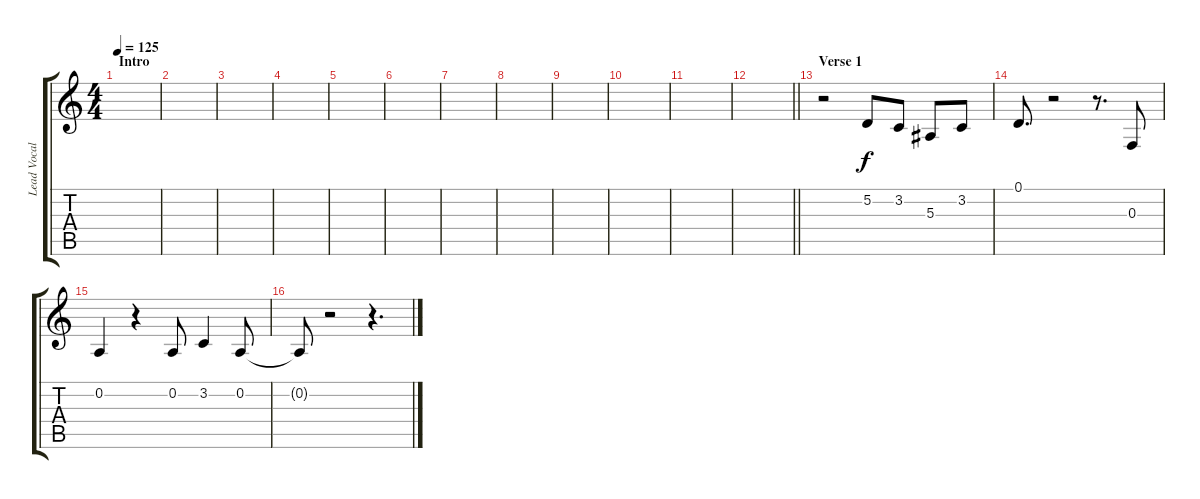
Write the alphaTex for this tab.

\track ("Lead Vocals" "Lead Vocal") {instrument lead2sawtooth}
\staff {score tabs}
\tuning (D4 A3 F3 C3 G2 D2) {hide}
\ts (4 4)
\section ("" "Intro")
\tempo 125
\clef g2
\ks c
|
|
|
|
|
|
|
|
|
|
|
\barLineRight lightlight
|
\section ("" "Verse 1")
r.2 5.2.8 3.2.8 5.3.8 3.2.8 |
0.1.8{d} r.2 r.8{d} 0.3.8 |
0.2.4 r.4 0.2.8 3.2.4 0.2.8 |
0.2{t}.8 r.2 r.4{d}
